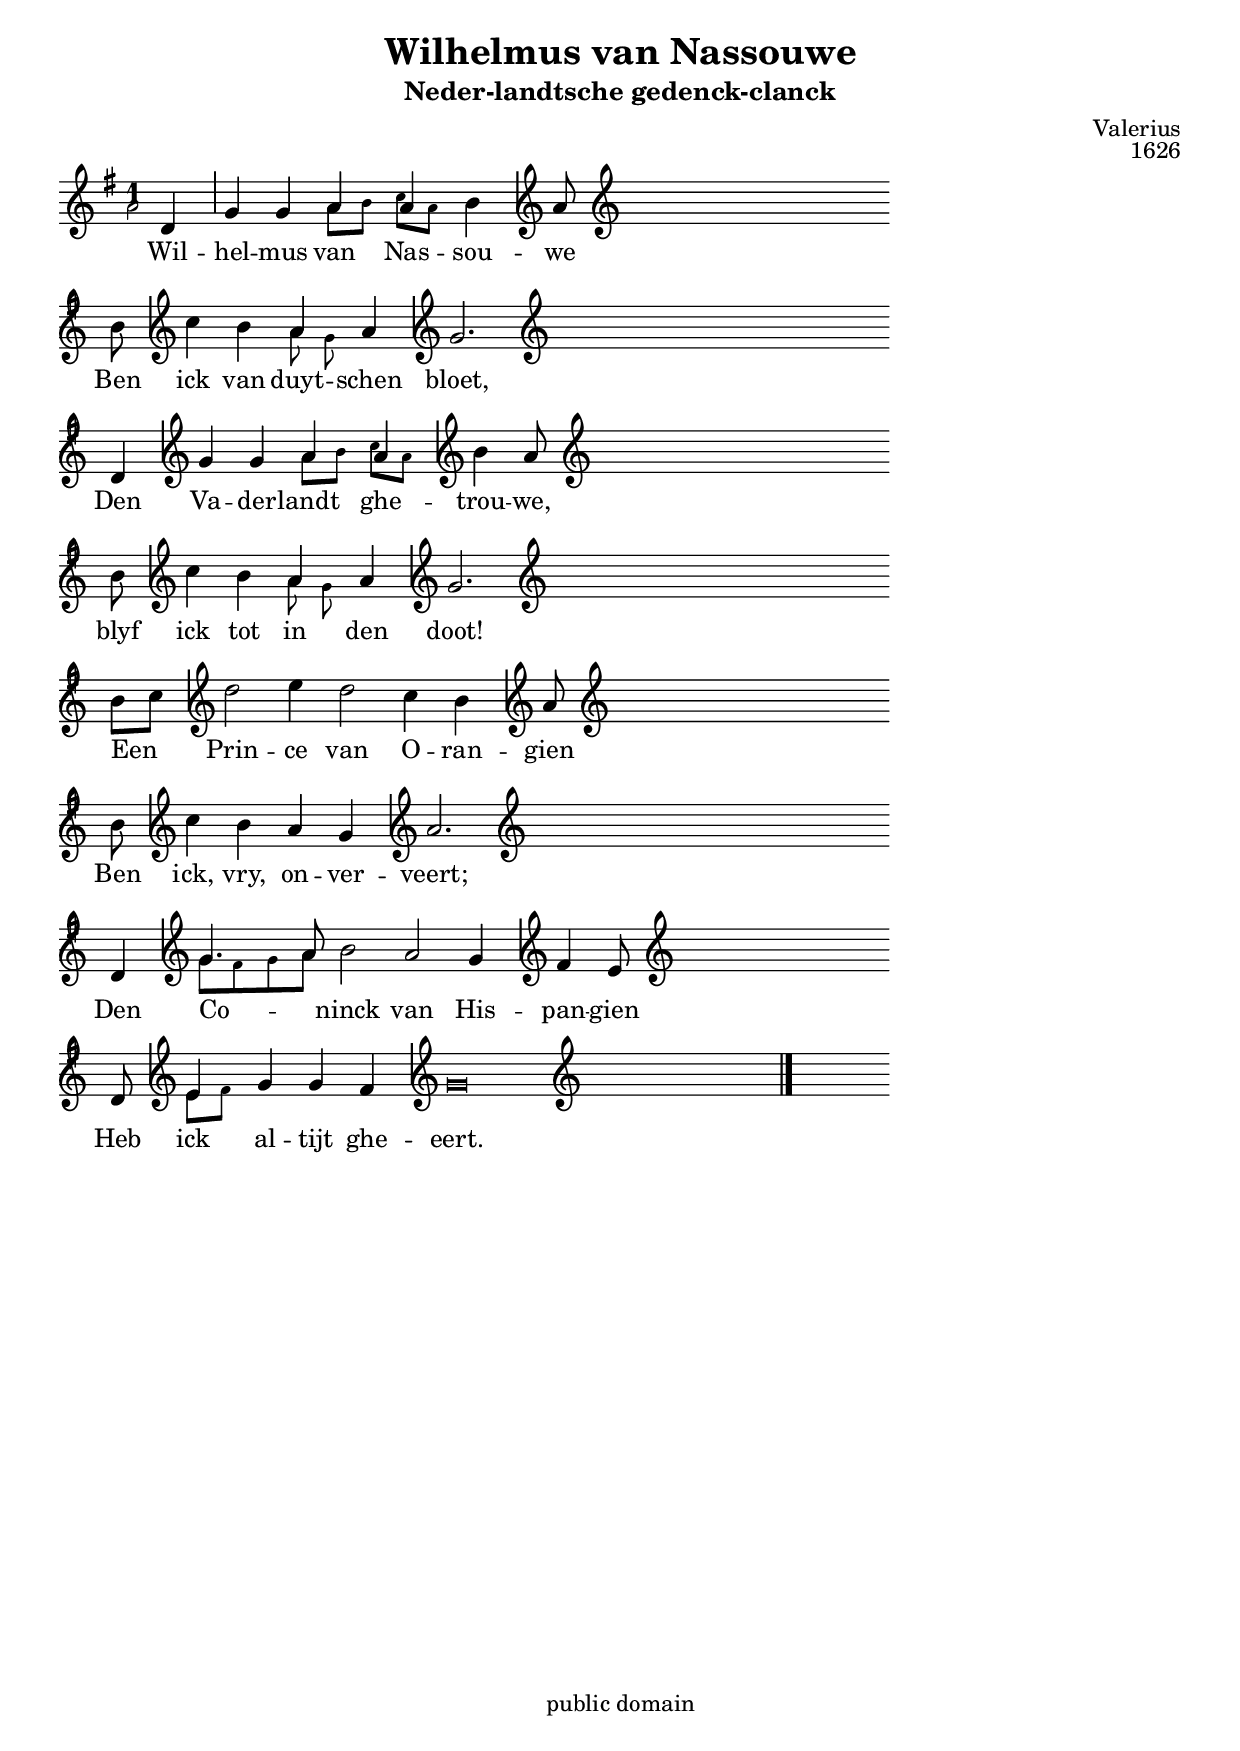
\version "2.3.22"

\header {
  texidoc = "Wilhelmus van Nassouwe"
  title = "Wilhelmus van Nassouwe"
  composer = "Valerius"
  subtitle = "Neder-landtsche gedenck-clanck"
  opus = "1626"
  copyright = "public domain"
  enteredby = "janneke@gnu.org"
}

%% hymn tricks
#(define (prepend-grob-property grob-name
	  grob-prop entry)
  (lambda (context)
   (let*
    ((grob-def (ly:context-property context grob-name)))
    (if (pair? grob-def)
     (ly:context-pushpop-property context grob-name grob-prop
      (cons
       entry
       (assoc-get grob-prop (car grob-def))))))))

#(define (set-extra-space grob-name entry value)
  (prepend-grob-property grob-name 'space-alist
   (cons entry (cons 'extra-space value))))

noclefs =  {
  s1
  \override Staff.Clef #'break-visibility = #(lambda (dir) (cons #t #t))
}

setMargins = {
  %% first line left margin
  %% justified:
  %% \context Staff \applycontext #(set-extra-space 'TimeSignature 'first-note 4.5)
  %% raggedright:
  \context Staff \applycontext #(set-extra-space 'TimeSignature 'first-note 9.5)
  
  %% next lines left margin
  \context Staff \applycontext #(set-extra-space 'KeySignature 'staff-bar 15)
  
  %% next lines small key-signature margin
  \context Staff \applycontext #(set-extra-space 'LeftEdge 'key-signature 1.0)
}

pipeSymbol = {
  %% Set height of bar line to 2 staff-spaces
  \once \override Staff.BarLine #'bar-size-procedure = #(lambda (x) 2)
  %% Move barline one staff-space up
  \once \override Staff.BarLine #'extra-offset = #'(0 . 1)
  \bar "|"
}

myBreak = { \bar "" \break }

\layout {
  indent = 0.0\mm
  linewidth = 120.0\mm
  textheight = 270.0\mm
}

voice =  \relative c' {
  \clef violin
  \key g \major
  d4 | g g a a b | a8 \myBreak
  b8 | c4 b a a | g2. \myBreak

  d4 | g g a a | b a8 \myBreak
  b8 | c4 b a a| g2.  \myBreak

  %% Hack for better left tekst margin
  %% b8[ c] | d2 e4 d2 c4 | b a8 \myBreak
  \set melismaBusyProperties = #'()
  b8[ c] |
  \unset melismaBusyProperties
  d2 e4 d2 c4 b | a8 \myBreak
  b8 | c4 b a g | a2. \myBreak

  d,4 | g4.\melisma a8\melismaEnd b2 a2 g4 | fis e8 \myBreak
  d8 | e4 g g fis | 
  
  \override NoteHead #'style = #'neomensural

  g\breve

  %% justified lines:
  %%\override Staff.BarLine #'extra-offset = #'(12 . 0)
  %% raggedright:
  \override Staff.BarLine #'extra-offset = #'(23 . 0)
  \bar "|."
}

stich =  \relative c'' {
  \override Staff.NoteCollision #'merge-differently-dotted = ##t
  \set fontSize = #-3
  %% broken?
  \override Stem #'beamed-lengths = #(map (lambda (x) (* 0.2 x)) '(3.26))

  \voiceTwo
  \partial 4
  s4 s s a8[ b] c[ a] s4.
  s8 s4 s a8 g s4 s2.

  s4 s s a8[ b] c[ a] s4.
  s8 s4 s a8 g s4 s2.
  
  s8 s s2 s4 s2 s4 s s8
  s8 s4 s s s s2.

  s4 g8[ fis g a] s2 s2 s4 s s8
  s8 e8[ fis]
}

modernText = \lyricmode {
  Wil -- hel -- mus van Nas -- sou -- we
  ben ik van duit -- sen bloed,

  den va -- der -- land ge -- trou -- we
  blijf ik tot in den dood.

  Een prin -- se van O -- ran -- je
  ben ik vrij on -- ver -- veerd,

  den ko -- ning van His -- pan -- je
  heb ik al -- tijd ge -- eerd.
}

text = \lyricmode {
  Wil -- hel -- mus van Nas -- sou -- we
  Ben ick van duyt -- schen bloet,
  Den Va -- der -- landt ghe -- trou -- we,
  blyf ick tot in den doot!
  %% Hack for better left text margin:
  %% Een Prin -- ce van O -- ran -- gien
  Een " " Prin -- ce van O -- ran -- gien
  Ben ick, vry, on -- ver -- veert;
  Den Co -- ninck van His -- pan -- gien
  Heb ick al -- tijt ghe -- eert.
}

oneHalfNoteTime = \markup {
  \override #'(baseline-skip . 0)
  \column < { \number "1" } { \smaller \smaller \note #"2" #-0.5 } >
}

\layout {
  raggedright = ##t

  \context {
    \Score
    %% defaults
    %% (shortest-duration-space . 2.0)
    %% (spacing-increment . 1.2)
    %% (base-shortest-duration . ,(ly:make-moment 1 8))
    %% wider spacing
    \override SpacingSpanner #'shortest-duration-space = #3.0
    \override SpacingSpanner #'spacing-increment = #1.2
    \override SpacingSpanner #'base-shortest-duration = #(ly:make-moment 1 8)
  }
}

\score {
  \context Score <<
    \context Staff <<
      \override Staff.StaffSymbol #'width = #'80
      \set Staff.autoBeaming = ##f
      \set Score.timing = ##f
      \setMargins
     
      %% Less vertical space needed with lyrics
      \set Staff.minimumVerticalExtent = #'(2 . 2)
      
      %% Custom time signature
      \override Staff.TimeSignature #'print-function = #Text_interface::print
      \override Staff.TimeSignature #'text = #oneHalfNoteTime
      \noclefs
    
      \context Voice = "voice" \voice
      \context Voice = "stich" \stich
    >>
    \lyricsto "voice" \new Lyrics {
      \set minimumVerticalExtent = #'(2 . 2)
      \text
    }
  >>
  \layout {}
  \midi {}
}

%%% Local variables:
%%% LilyPond-indent-level:2
%%% End:
